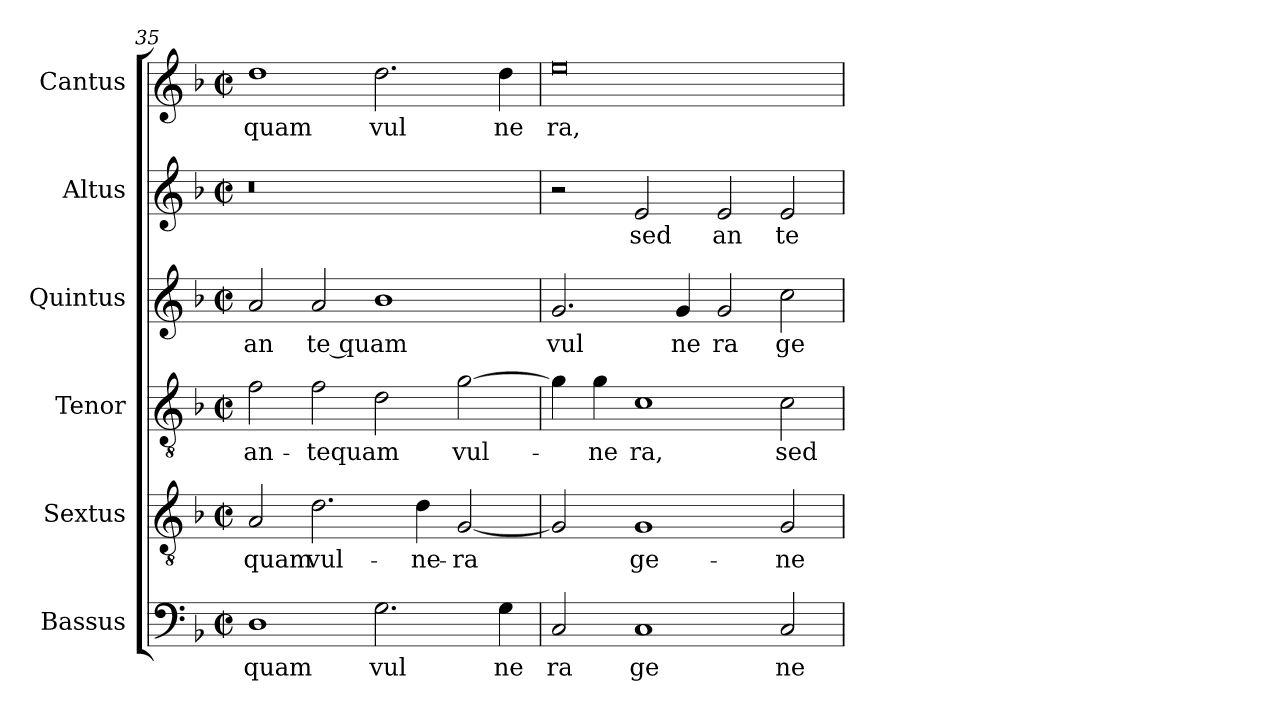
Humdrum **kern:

**kern	**text	**kern	**text	**kern	**text	**kern	**text	**kern	**text	**kern	**text
*part6	*part6	*part5	*part5	*part4	*part4	*part3	*part3	*part2	*part2	*part1	*part1
*staff6	*staff6	*staff5	*staff5	*staff4	*staff4	*staff3	*staff3	*staff2	*staff2	*staff1	*staff1
*I"Bassus	*	*I"Sextus	*	*I"Tenor	*	*I"Quintus	*	*I"Altus	*	*I"Cantus	*
*clefF4	*	*clefGv2	*	*clefGv2	*	*clefG2	*	*clefG2	*	*clefG2	*
*k[b-]	*	*k[b-]	*	*k[b-]	*	*k[b-]	*	*k[b-]	*	*k[b-]	*
*F:	*	*F:	*	*F:	*	*F:	*	*F:	*	*F:	*
*M2/2	*	*M2/2	*	*M2/2	*	*M2/2	*	*M2/2	*	*M2/2	*
*met(c|)	*	*met(c|)	*	*met(c|)	*	*met(c|)	*	*met(c|)	*	*met(c|)	*
=35	=35	=35	=35	=35	=35	=35	=35	=35	=35	=35	=35
!	!LO:LY:b:cj	!	!LO:LY:b:cj	!	!LO:LY:b:cj	!	!LO:LY:b:cj	!	!	!	!LO:LY:b:cj
1D	quam	2A/	-quam	2f\	an-	2a/	an	0r	.	1dd	quam
!	!	!	!LO:LY:b:cj	!	!LO:LY:b	!	!LO:LY:b:cj	!	!	!	!
.	.	2.d\	vul-	2f\	-tequam	2a/	te quam	.	.	.	.
!	!LO:LY:b:cj	!	!	!	!	!	!	!	!	!	!LO:LY:b:cj
2.G\	vul	.	.	2d\	.	1b-	.	.	.	2.dd\	vul
!	!	!	!LO:LY:b:cj	!	!	!	!	!	!	!	!
.	.	4d\	-ne-	.	.	.	.	.	.	.	.
!	!	!	!LO:LY:b:cj	!	!LO:LY:b	!	!	!	!	!	!
.	.	[<2G/	-ra	[>2g\	vul-	.	.	.	.	.	.
!	!LO:LY:b:cj	!	!	!	!	!	!	!	!	!	!LO:LY:b:cj
4G\	ne	.	.	.	.	.	.	.	.	4dd\	ne
=36	=36	=36	=36	=36	=36	=36	=36	=36	=36	=36	=36
!	!LO:LY:b:cj	!	!	!	!	!	!LO:LY:b:cj	!	!	!	!LO:LY:b:cj
2C/	ra	2G/]	.	4g\]	.	2.g/	vul	2r	.	0ee	ra,
!	!	!	!	!	!LO:LY:b:cj	!	!	!	!	!	!
.	.	.	.	4g\	-ne	.	.	.	.	.	.
!	!LO:LY:b:cj	!	!LO:LY:b:cj	!	!LO:LY:b:cj	!	!	!	!LO:LY:b:cj	!	!
1C	ge	1G	ge-	1c	ra,	.	.	2e/	sed	.	.
!	!	!	!	!	!	!	!LO:LY:b:cj	!	!	!	!
.	.	.	.	.	.	4g/	ne	.	.	.	.
!	!	!	!	!	!	!	!LO:LY:b:cj	!	!LO:LY:b:cj	!	!
.	.	.	.	.	.	2g/	ra	2e/	an	.	.
!	!LO:LY:b:cj	!	!LO:LY:b:cj	!	!LO:LY:b:cj	!	!LO:LY:b:cj	!	!LO:LY:b:cj	!	!
2C/	ne	2G/	-ne-	2c\	sed	2cc\	ge	2e/	te	.	.
=	=	=	=	=	=	=	=	=	=	=	=
*-	*-	*-	*-	*-	*-	*-	*-	*-	*-	*-	*-
